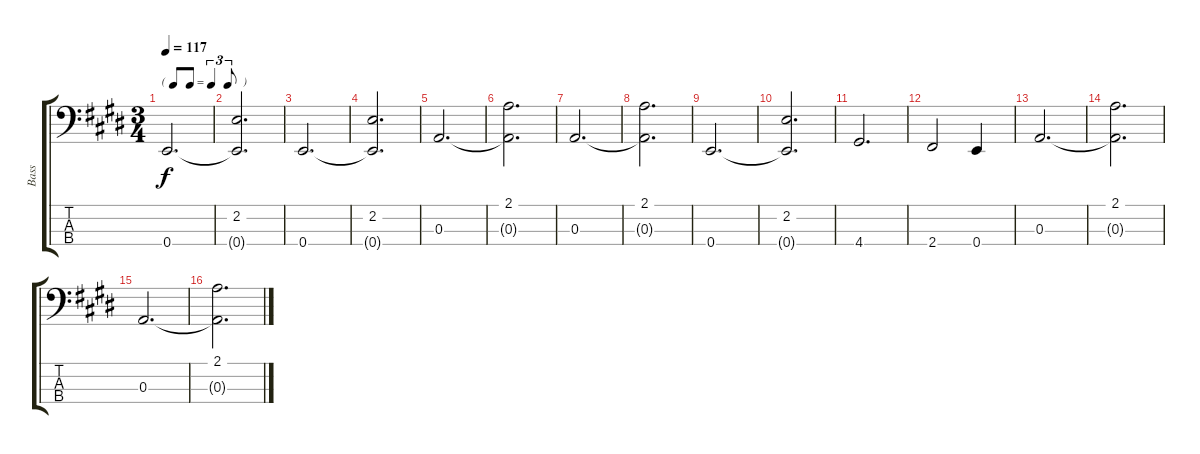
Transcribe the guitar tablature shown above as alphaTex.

\track ("Bass" "Bass") {instrument electricbassfinger}
\staff {score tabs}
\tuning (G2 D2 A1 E1) {hide}
\ts (3 4)
\tf triplet8th
\tempo 117
\clef f4
\ks e
0.4.2{d dy f} |
(2.2 0.4{t}).2{d} |
0.4.2{d} |
(2.2 0.4{t}).2{d} |
0.3.2{d} |
(2.1 0.3{t}).2{d} |
0.3.2{d} |
(2.1 0.3{t}).2{d} |
0.4.2{d} |
(2.2 0.4{t}).2{d} |
4.4.2{d} |
2.4.2 0.4.4 |
0.3.2{d} |
(2.1 0.3{t}).2{d} |
0.3.2{d} |
(2.1 0.3{t}).2{d}
